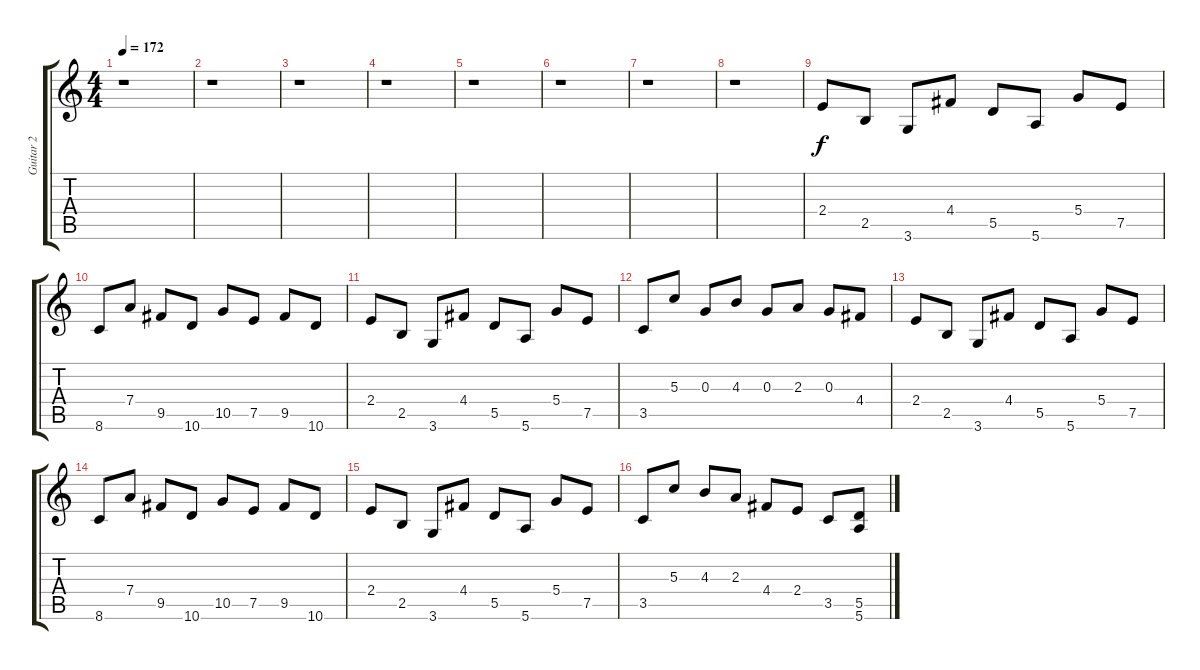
\track ("Guitar 2" "Guitar 2") {instrument overdrivenguitar}
\staff {score tabs}
\tuning (E4 B3 G3 D3 A2 E2) {hide}
\ts (4 4)
\tempo 172
\clef g2
\ks c
r.1{dy f instrument overdrivenguitar} |
r.1 |
r.1 |
r.1 |
r.1 |
r.1 |
r.1 |
r.1 |
2.4.8 2.5.8 3.6.8 4.4.8 5.5.8 5.6.8 5.4.8 7.5.8 |
8.6.8 7.4.8 9.5.8 10.6.8 10.5.8 7.5.8 9.5.8 10.6.8 |
2.4.8 2.5.8 3.6.8 4.4.8 5.5.8 5.6.8 5.4.8 7.5.8 |
3.5.8 5.3.8 0.3.8 4.3.8 0.3.8 2.3.8 0.3.8 4.4.8 |
2.4.8 2.5.8 3.6.8 4.4.8 5.5.8 5.6.8 5.4.8 7.5.8 |
8.6.8 7.4.8 9.5.8 10.6.8 10.5.8 7.5.8 9.5.8 10.6.8 |
2.4.8 2.5.8 3.6.8 4.4.8 5.5.8 5.6.8 5.4.8 7.5.8 |
3.5.8 5.3.8 4.3.8 2.3.8 4.4.8 2.4.8 3.5.8 (5.5 5.6).8
